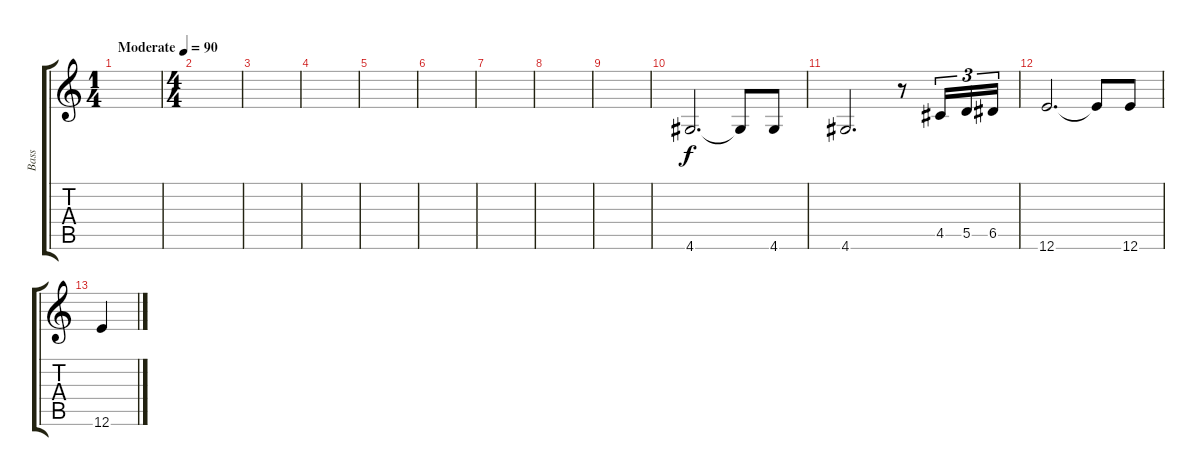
\track ("Bass" "Bass") {instrument electricbasspick}
\staff {score tabs}
\tuning (E4 B3 G3 D3 A2 E2) {hide}
\ts (1 4)
\tempo (90 "Moderate")
\clef g2
\ks c
|
\ts (4 4)
|
|
|
|
|
|
|
|
4.6.2{d} 4.6{t}.8 4.6.8 |
4.6.2{d} r.8 4.5.16{tu (3 2)} 5.5.16{tu (3 2)} 6.5.16{tu (3 2)} |
12.6.2{d} 12.6{t}.8 12.6.8 |
12.6.4
